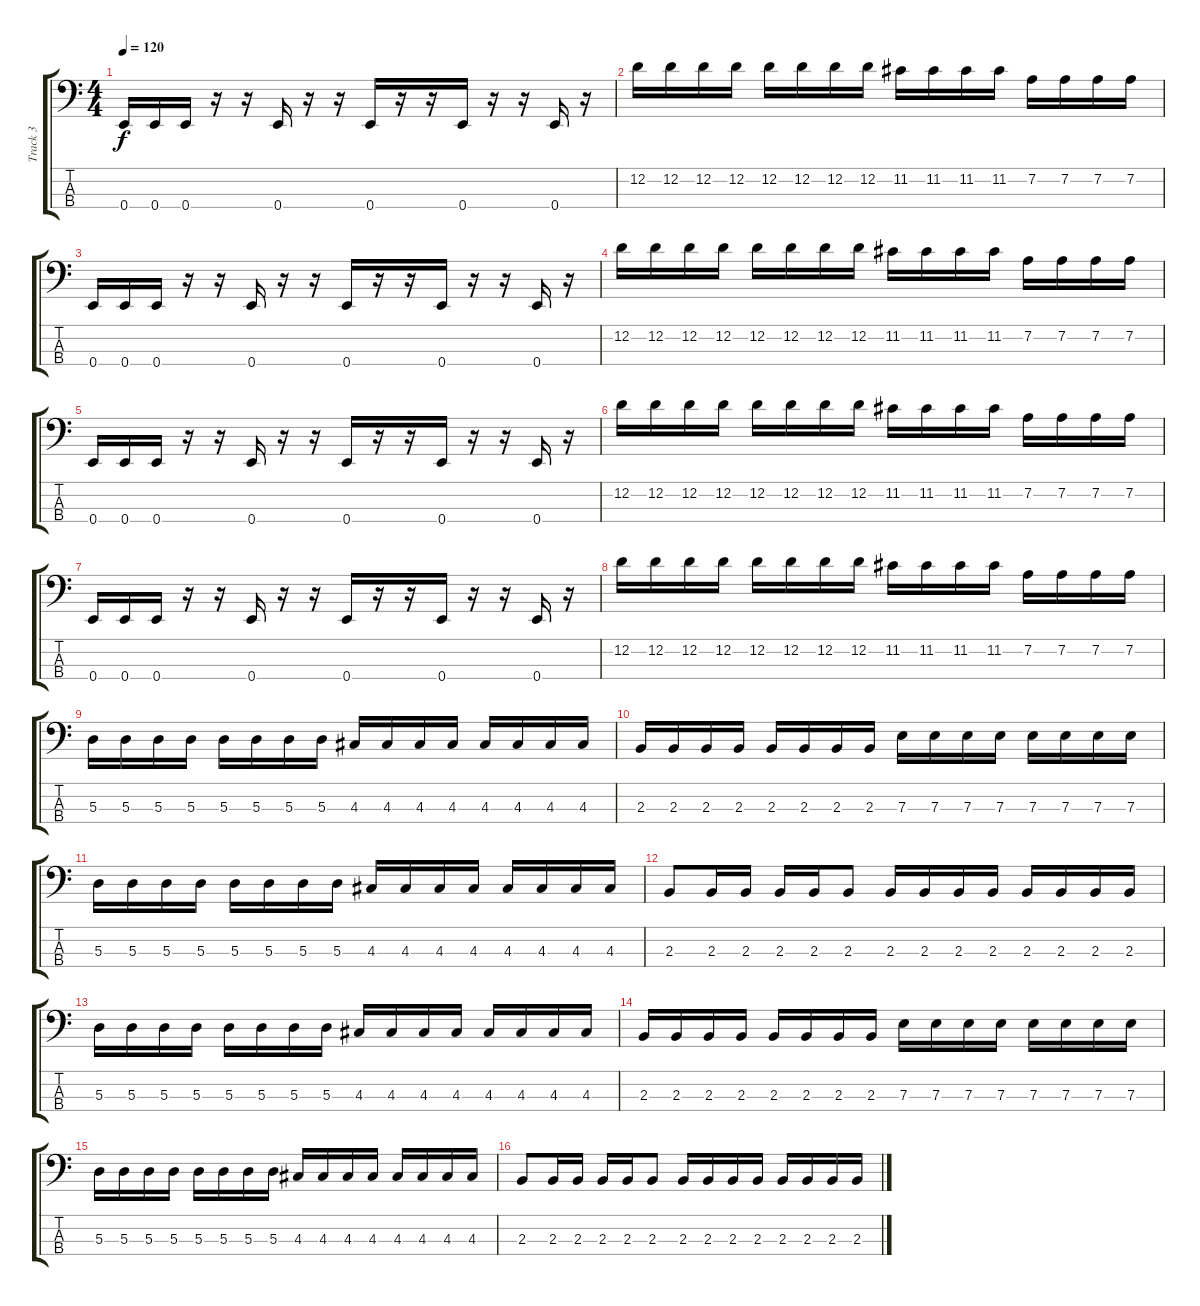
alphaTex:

\track ("Track 3" "Track 3") {instrument electricbasspick}
\staff {score tabs}
\tuning (G2 D2 A1 E1) {hide}
\ts (4 4)
\tempo 120
\clef f4
\ks c
0.4.16{dy f} 0.4.16 0.4.16 r.16 r.16 0.4.16 r.16 r.16 0.4.16 r.16 r.16 0.4.16 r.16 r.16 0.4.16 r.16 |
12.2.16 12.2.16 12.2.16 12.2.16 12.2.16 12.2.16 12.2.16 12.2.16 11.2.16 11.2.16 11.2.16 11.2.16 7.2.16 7.2.16 7.2.16 7.2.16 |
0.4.16 0.4.16 0.4.16 r.16 r.16 0.4.16 r.16 r.16 0.4.16 r.16 r.16 0.4.16 r.16 r.16 0.4.16 r.16 |
12.2.16 12.2.16 12.2.16 12.2.16 12.2.16 12.2.16 12.2.16 12.2.16 11.2.16 11.2.16 11.2.16 11.2.16 7.2.16 7.2.16 7.2.16 7.2.16 |
0.4.16 0.4.16 0.4.16 r.16 r.16 0.4.16 r.16 r.16 0.4.16 r.16 r.16 0.4.16 r.16 r.16 0.4.16 r.16 |
12.2.16 12.2.16 12.2.16 12.2.16 12.2.16 12.2.16 12.2.16 12.2.16 11.2.16 11.2.16 11.2.16 11.2.16 7.2.16 7.2.16 7.2.16 7.2.16 |
0.4.16 0.4.16 0.4.16 r.16 r.16 0.4.16 r.16 r.16 0.4.16 r.16 r.16 0.4.16 r.16 r.16 0.4.16 r.16 |
12.2.16 12.2.16 12.2.16 12.2.16 12.2.16 12.2.16 12.2.16 12.2.16 11.2.16 11.2.16 11.2.16 11.2.16 7.2.16 7.2.16 7.2.16 7.2.16 |
5.3.16 5.3.16 5.3.16 5.3.16 5.3.16 5.3.16 5.3.16 5.3.16 4.3.16 4.3.16 4.3.16 4.3.16 4.3.16 4.3.16 4.3.16 4.3.16 |
2.3.16 2.3.16 2.3.16 2.3.16 2.3.16 2.3.16 2.3.16 2.3.16 7.3.16 7.3.16 7.3.16 7.3.16 7.3.16 7.3.16 7.3.16 7.3.16 |
5.3.16 5.3.16 5.3.16 5.3.16 5.3.16 5.3.16 5.3.16 5.3.16 4.3.16 4.3.16 4.3.16 4.3.16 4.3.16 4.3.16 4.3.16 4.3.16 |
2.3.8 2.3.16 2.3.16 2.3.16 2.3.16 2.3.8 2.3.16 2.3.16 2.3.16 2.3.16 2.3.16 2.3.16 2.3.16 2.3.16 |
5.3.16 5.3.16 5.3.16 5.3.16 5.3.16 5.3.16 5.3.16 5.3.16 4.3.16 4.3.16 4.3.16 4.3.16 4.3.16 4.3.16 4.3.16 4.3.16 |
2.3.16 2.3.16 2.3.16 2.3.16 2.3.16 2.3.16 2.3.16 2.3.16 7.3.16 7.3.16 7.3.16 7.3.16 7.3.16 7.3.16 7.3.16 7.3.16 |
5.3.16 5.3.16 5.3.16 5.3.16 5.3.16 5.3.16 5.3.16 5.3.16 4.3.16 4.3.16 4.3.16 4.3.16 4.3.16 4.3.16 4.3.16 4.3.16 |
2.3.8 2.3.16 2.3.16 2.3.16 2.3.16 2.3.8 2.3.16 2.3.16 2.3.16 2.3.16 2.3.16 2.3.16 2.3.16 2.3.16
